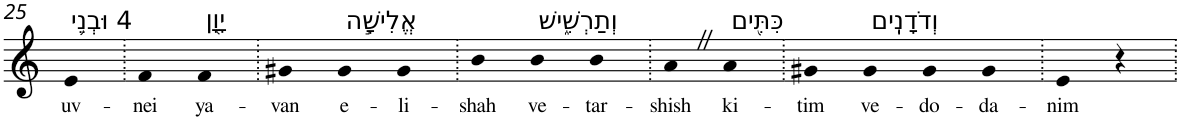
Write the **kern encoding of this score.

**kern	**text
*part1	*part1
*staff1	*staff1
*I"Piano	*
*I'Pno	*
!!LO:PB:g=z
*clefG2	*
*k[]	*
=25	=25
!LO:TX:a:t=4 וּבְנֵ֥י	!
!	!LO:LY:b
4e	uv-
=26.	=26.
!	!LO:LY:b
4f	-nei
!LO:TX:a:t=יָוָ֖ן	!
!	!LO:LY:b
4f	ya-
=27.	=27.
!	!LO:LY:b
4g#X	-van
!LO:TX:a:t=אֱלִישָׁ֣ה	!
!	!LO:LY:b
4g#	e-
!	!LO:LY:b
4g#	-li-
=28.	=28.
!	!LO:LY:b
4b	-shah
!LO:TX:a:t=וְתַרְשִׁ֑ישׁ	!
!	!LO:LY:b
4b	ve-
!	!LO:LY:b
4b	-tar-
=29.	=29.
!	!LO:LY:b
4aZ	-shish
!LO:TX:a:t=כִּתִּ֖ים	!
!	!LO:LY:b
4a	ki-
=30.	=30.
!	!LO:LY:b
4g#X	-tim
!LO:TX:a:t=וְדֹדָנִֽים	!
!	!LO:LY:b
4g#	ve-
!	!LO:LY:b
4g#	-do-
!	!LO:LY:b
4g#	-da-
=31.	=31.
!	!LO:LY:b
4e	-nim
4r	.
=.	=.
*-	*-
